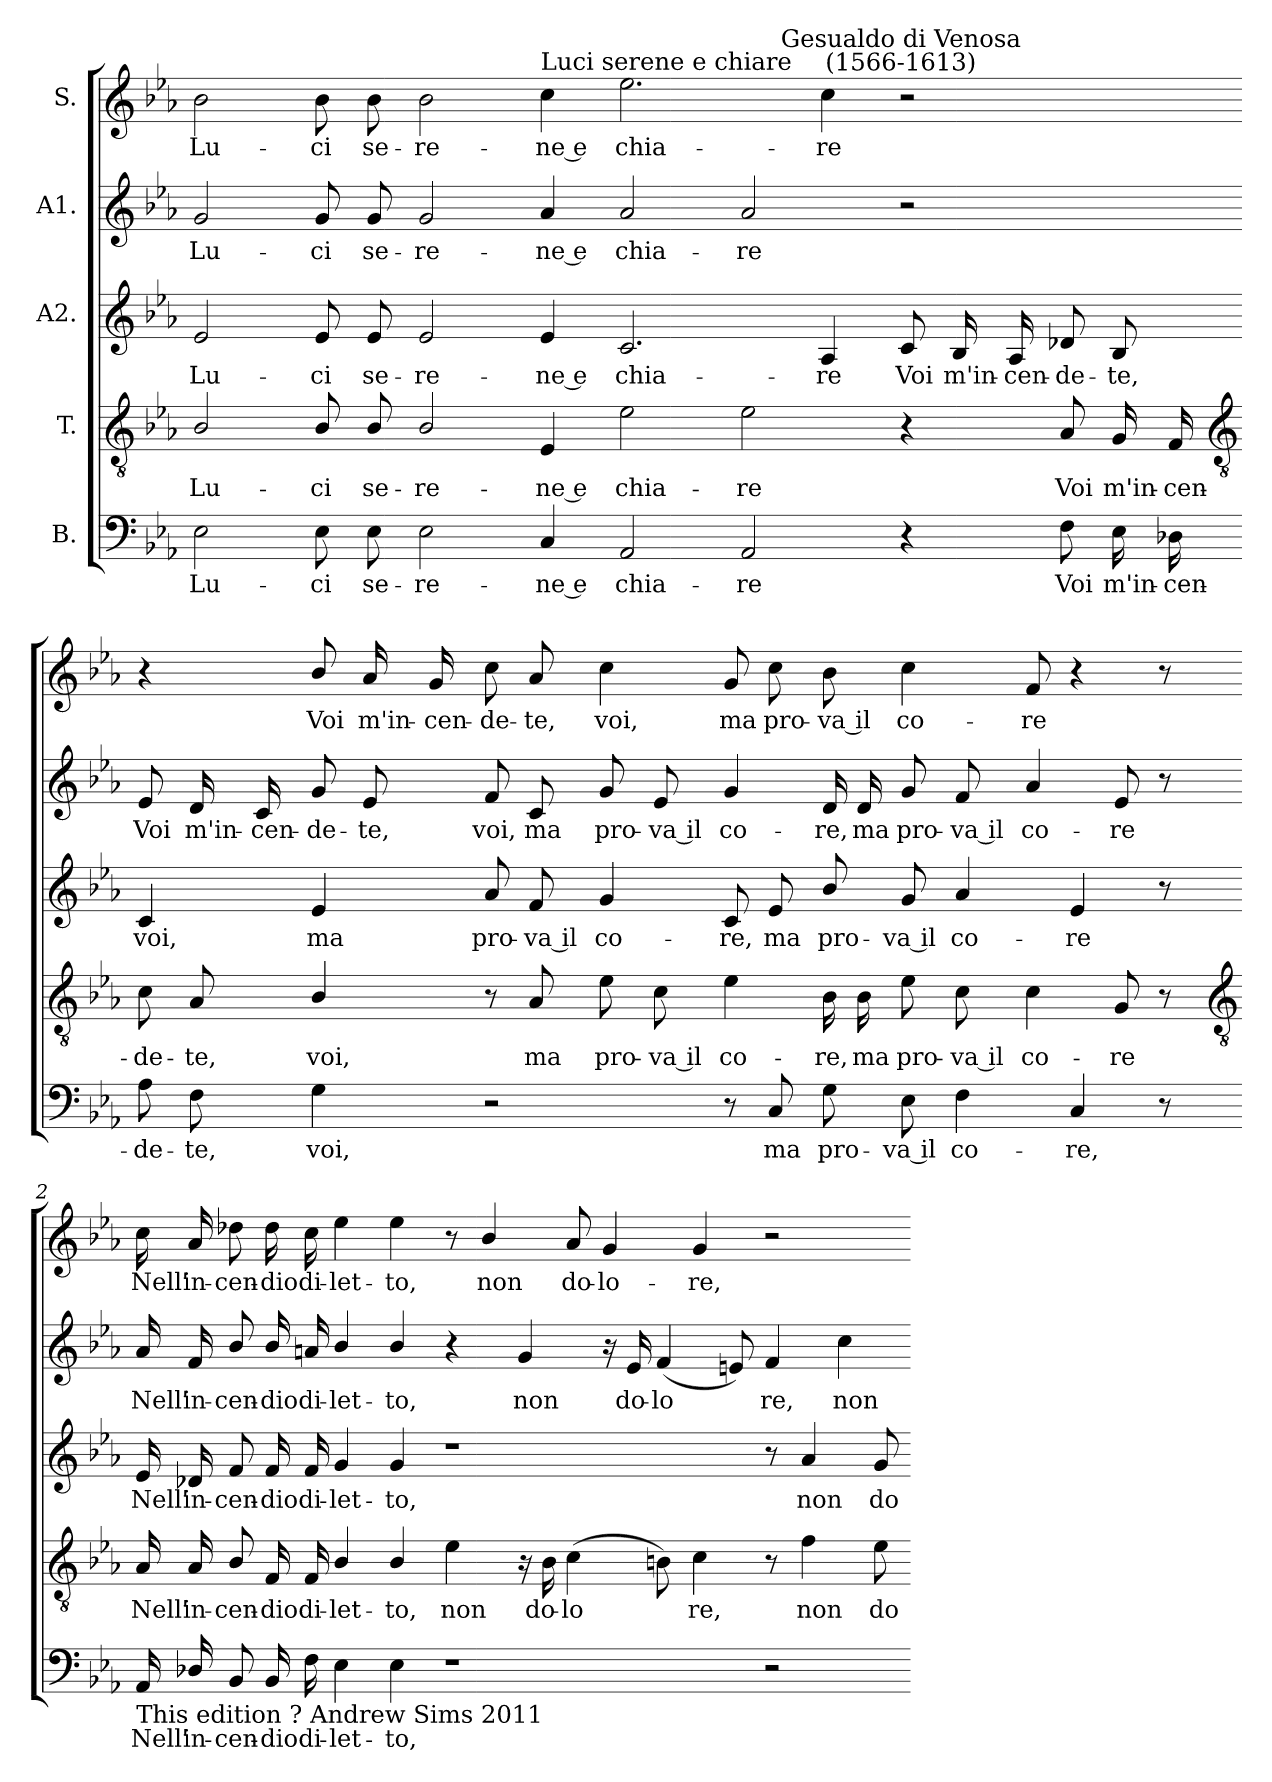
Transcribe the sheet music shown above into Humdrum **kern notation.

**kern	**text	**kern	**text	**kern	**text	**kern	**text	**kern	**text
*part5	*part5	*part4	*part4	*part3	*part3	*part2	*part2	*part1	*part1
*staff5	*staff5	*staff4	*staff4	*staff3	*staff3	*staff2	*staff2	*staff1	*staff1
*I"B.	*	*I"T.	*	*I"A2.	*	*I"A1.	*	*I"S.	*
*clefF4	*	*clefGv2	*	*clefG2	*	*clefG2	*	*clefG2	*
*k[b-e-a-]	*	*k[b-e-a-]	*	*k[b-e-a-]	*	*k[b-e-a-]	*	*k[b-e-a-]	*
*E-:	*	*E-:	*	*E-:	*	*E-:	*	*E-:	*
=	=	=	=	=	=	=	=	=	=
!	!LO:LY:b	!	!LO:LY:b	!	!LO:LY:b	!	!LO:LY:b	!	!LO:LY:b
2E-	Lu-	2B-/	Lu-	2e-	Lu-	2g	Lu-	2b-	Lu-
!	!LO:LY:b	!	!LO:LY:b	!	!LO:LY:b	!	!LO:LY:b	!	!LO:LY:b
8E-	-ci	8B-/	-ci	8e-	-ci	8g	-ci	8b-	-ci
!	!LO:LY:b	!	!LO:LY:b	!	!LO:LY:b	!	!LO:LY:b	!	!LO:LY:b
8E-	se-	8B-/	se-	8e-	se-	8g	se-	8b-	se-
!	!LO:LY:b	!	!LO:LY:b	!	!LO:LY:b	!	!LO:LY:b	!	!LO:LY:b
2E-	-re-	2B-/	-re-	2e-	-re-	2g	-re-	2b-	-re-
!	!	!	!	!	!	!	!	!LO:TX:a:t=Luci serene e chiare	!
!	!LO:LY:b	!	!LO:LY:b	!	!LO:LY:b	!	!LO:LY:b	!	!LO:LY:b
4C	-ne e	4E-	-ne e	4e-	-ne e	4a-	-ne e	4cc	-ne e
!	!LO:LY:b	!	!LO:LY:b	!	!LO:LY:b	!	!LO:LY:b	!	!LO:LY:b
2AA-	chia-	2e-	chia-	2.c	chia-	2a-	chia-	2.ee-	chia-
!	!LO:LY:b	!	!LO:LY:b	!	!	!	!LO:LY:b	!	!
2AA-	-re	2e-	-re	.	.	2a-	-re	.	.
!	!	!	!	!	!LO:LY:b	!	!	!	!LO:LY:b
.	.	.	.	4A-	-re	.	.	4cc	-re
!	!	!	!	!	!	!	!	!LO:TX:a:cj:t=Gesualdo di Venosa\n(1566-1613)	!
!	!	!	!	!	!LO:LY:b	!	!	!	!
4r	.	4r	.	8c	Voi	2r	.	2r	.
!	!	!	!	!	!LO:LY:b	!	!	!	!
.	.	.	.	16B-	m'in-	.	.	.	.
!	!	!	!	!	!LO:LY:b	!	!	!	!
.	.	.	.	16A-	-cen-	.	.	.	.
!	!LO:LY:b	!	!LO:LY:b	!	!LO:LY:b	!	!	!	!
8F	Voi	8A-	Voi	8d-X	-de-	.	.	.	.
!	!LO:LY:b	!	!LO:LY:b	!	!LO:LY:b	!	!	!	!
16E-	m'in-	16G	m'in-	8B-	-te,	.	.	.	.
!	!LO:LY:b	!	!LO:LY:b	!	!	!	!	!	!
16D-X	-cen-	16F	-cen-	.	.	.	.	.	.
!!LO:LB:g=z
=1-	=1-	=1-	=1-	=1-	=1-	=1-	=1-	=1-	=1-
*	*	*clefGv2	*	*	*	*	*	*	*
!	!LO:LY:b	!	!LO:LY:b	!	!LO:LY:b	!	!LO:LY:b	!	!
8A-	-de-	8c	-de-	4c	voi,	8e-	Voi	4r	.
!	!LO:LY:b	!	!LO:LY:b	!	!	!	!LO:LY:b	!	!
8F	-te,	8A-	-te,	.	.	16d	m'in-	.	.
!	!	!	!	!	!	!	!LO:LY:b	!	!
.	.	.	.	.	.	16c	-cen-	.	.
!	!LO:LY:b	!	!LO:LY:b	!	!LO:LY:b	!	!LO:LY:b	!	!LO:LY:b
4G	voi,	4B-/	voi,	4e-	ma	8g	-de-	8b-/	Voi
!	!	!	!	!	!	!	!LO:LY:b	!	!LO:LY:b
.	.	.	.	.	.	8e-	-te,	16a-	m'in-
!	!	!	!	!	!	!	!	!	!LO:LY:b
.	.	.	.	.	.	.	.	16g	-cen-
!	!	!	!	!	!LO:LY:b	!	!LO:LY:b	!	!LO:LY:b
2r	.	8r	.	8a-	pro-	8f	voi,	8cc	-de-
!	!	!	!LO:LY:b	!	!LO:LY:b	!	!LO:LY:b	!	!LO:LY:b
.	.	8A-	ma	8f	-va il	8c	ma	8a-	-te,
!	!	!	!LO:LY:b	!	!LO:LY:b	!	!LO:LY:b	!	!LO:LY:b
.	.	8e-	pro-	4g	co-	8g	pro-	4cc	voi,
!	!	!	!LO:LY:b	!	!	!	!LO:LY:b	!	!
.	.	8c	-va il	.	.	8e-	-va il	.	.
!	!	!	!LO:LY:b	!	!LO:LY:b	!	!LO:LY:b	!	!LO:LY:b
8r	.	4e-	co-	8c	-re,	4g	co-	8g	ma
!	!LO:LY:b	!	!	!	!LO:LY:b	!	!	!	!LO:LY:b
8C	ma	.	.	8e-	ma	.	.	8cc	pro-
!	!LO:LY:b	!	!LO:LY:b	!	!LO:LY:b	!	!LO:LY:b	!	!LO:LY:b
8G	pro-	16B-	-re,	8b-/	pro-	16d	-re,	8b-	-va il
!	!	!	!LO:LY:b	!	!	!	!LO:LY:b	!	!
.	.	16B-	ma	.	.	16d	ma	.	.
!	!LO:LY:b	!	!LO:LY:b	!	!LO:LY:b	!	!LO:LY:b	!	!LO:LY:b
8E-	-va il	8e-	pro-	8g	-va il	8g	pro-	4cc	co-
!	!LO:LY:b	!	!LO:LY:b	!	!LO:LY:b	!	!LO:LY:b	!	!
4F	co-	8c	-va il	4a-	co-	8f	-va il	.	.
!	!	!	!LO:LY:b	!	!	!	!LO:LY:b	!	!LO:LY:b
.	.	4c	co-	.	.	4a-	co-	8f	-re
!	!LO:LY:b	!	!	!	!LO:LY:b	!	!	!	!
4C	-re,	.	.	4e-	-re	.	.	4r	.
!	!	!	!LO:LY:b	!	!	!	!LO:LY:b	!	!
.	.	8G	-re	.	.	8e-	-re	.	.
8r	.	8r	.	8r	.	8r	.	8r	.
!!LO:LB:g=z
=2-	=2-	=2-	=2-	=2-	=2-	=2-	=2-	=2-	=2-
*	*	*clefGv2	*	*	*	*	*	*	*
!LO:TX:b:t=This edition ? Andrew Sims 2011	!	!	!	!	!	!	!	!	!
!	!LO:LY:b	!	!LO:LY:b	!	!LO:LY:b	!	!LO:LY:b	!	!LO:LY:b
16AA-	Nell'	16A-	Nell'	16e-	Nell'	16a-	Nell'	16cc	Nell'
!	!LO:LY:b	!	!LO:LY:b	!	!LO:LY:b	!	!LO:LY:b	!	!LO:LY:b
16D-X/	in-	16A-	in-	16d-X	in-	16f	in-	16a-	in-
!	!LO:LY:b	!	!LO:LY:b	!	!LO:LY:b	!	!LO:LY:b	!	!LO:LY:b
8BB-	-cen-	8B-/	-cen-	8f	-cen-	8b-/	-cen-	8dd-X	-cen-
!	!LO:LY:b	!	!LO:LY:b	!	!LO:LY:b	!	!LO:LY:b	!	!LO:LY:b
16BB-	-dio	16F	-dio	16f	-dio	16b-/	-dio	16dd-	-dio
!	!LO:LY:b	!	!LO:LY:b	!	!LO:LY:b	!	!LO:LY:b	!	!LO:LY:b
16F	di-	16F	di-	16f	di-	16an	di-	16cc	di-
!	!LO:LY:b	!	!LO:LY:b	!	!LO:LY:b	!	!LO:LY:b	!	!LO:LY:b
4E-	-let-	4B-/	-let-	4g	-let-	4b-/	-let-	4ee-	-let-
!	!LO:LY:b	!	!LO:LY:b	!	!LO:LY:b	!	!LO:LY:b	!	!LO:LY:b
4E-	-to,	4B-/	-to,	4g	-to,	4b-/	-to,	4ee-	-to,
!	!	!	!LO:LY:b	!	!	!	!	!	!
1r	.	4e-	non	1r	.	4r	.	8r	.
!	!	!	!	!	!	!	!	!	!LO:LY:b
.	.	.	.	.	.	.	.	4b-/	non
!	!	!	!	!	!	!	!LO:LY:b	!	!
.	.	16r	.	.	.	4g	non	.	.
!	!	!	!LO:LY:b	!	!	!	!	!	!
.	.	16B-	do-	.	.	.	.	.	.
!	!	!	!LO:LY:b	!	!	!	!	!	!LO:LY:b
.	.	(>4c	-lo	.	.	.	.	8a-	do-
!	!	!	!	!	!	!	!	!	!LO:LY:b
.	.	.	.	.	.	16r	.	4g	-lo-
!	!	!	!	!	!	!	!LO:LY:b	!	!
.	.	.	.	.	.	16e-	do-	.	.
!	!	!	!	!	!	!	!LO:LY:b	!	!
.	.	8Bn)	.	.	.	(<4f	-lo	.	.
!	!	!	!LO:LY:b	!	!	!	!	!	!LO:LY:b
.	.	4c	re,	.	.	.	.	4g	-re,
.	.	.	.	.	.	8en)	.	.	.
!	!	!	!	!	!	!	!LO:LY:b	!	!
2r	.	8r	.	8r	.	4f	re,	2r	.
!	!	!	!LO:LY:b	!	!LO:LY:b	!	!	!	!
.	.	4f	non	4a-	non	.	.	.	.
!	!	!	!	!	!	!	!LO:LY:b	!	!
.	.	.	.	.	.	4cc	non	.	.
!	!	!	!LO:LY:b	!	!LO:LY:b	!	!	!	!
.	.	8e-	do-	8g	do-	.	.	.	.
=-	=-	=-	=-	=-	=-	=-	=-	=-	=-
*-	*-	*-	*-	*-	*-	*-	*-	*-	*-
